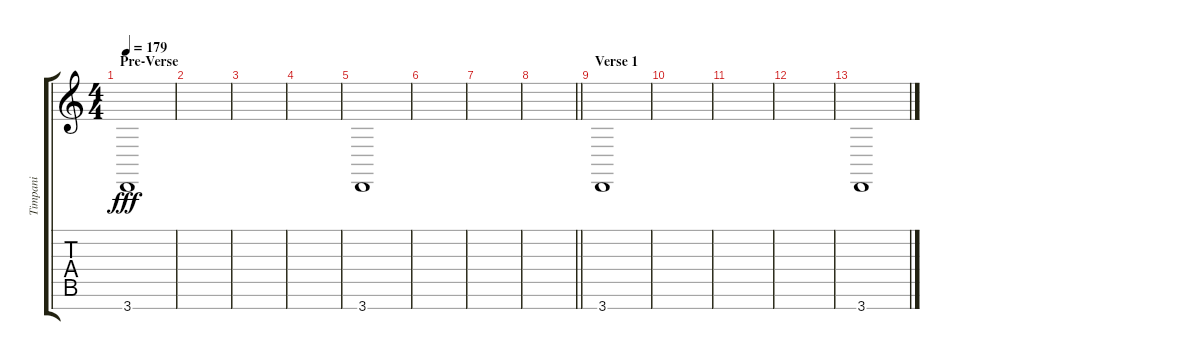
\track ("Timpani" "Timpani") {instrument timpani}
\staff {score tabs}
\tuning (E4 B3 G3 D3 A2 E2 B1) {hide}
\ts (4 4)
\section ("" "Pre-Verse")
\tempo 179
\clef g2
\ks c
3.7.1{dy fff} |
|
|
|
3.7.1 |
|
|
\barLineRight lightlight
|
\section ("" "Verse 1")
3.7.1 |
|
|
|
3.7.1
